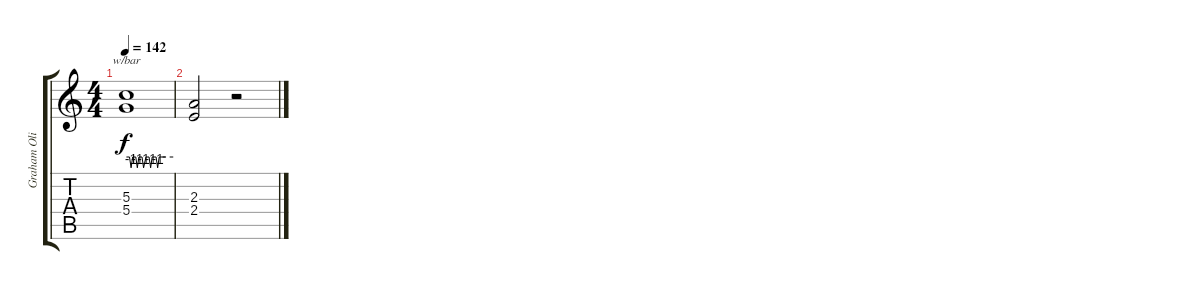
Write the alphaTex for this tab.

\track ("Graham Oliver (Guitar)" "Graham Oli") {instrument distortionguitar}
\staff {score tabs}
\tuning (E4 B3 G3 D3 A2 E2) {hide}
\ts (4 4)
\tempo 142
\clef g2
\ks c
(5.3{t} 5.4{t}).1{tbe (custom default 0 0 4 0 6 -4 8 0 12 0 14 -4 16 0 20 0 22 -4 25 0 29 0 31 -4 33 0 38 0 40 -4 42 0 46 0 50 0 60 0) dy f} |
(2.3 2.4).2 r.2
